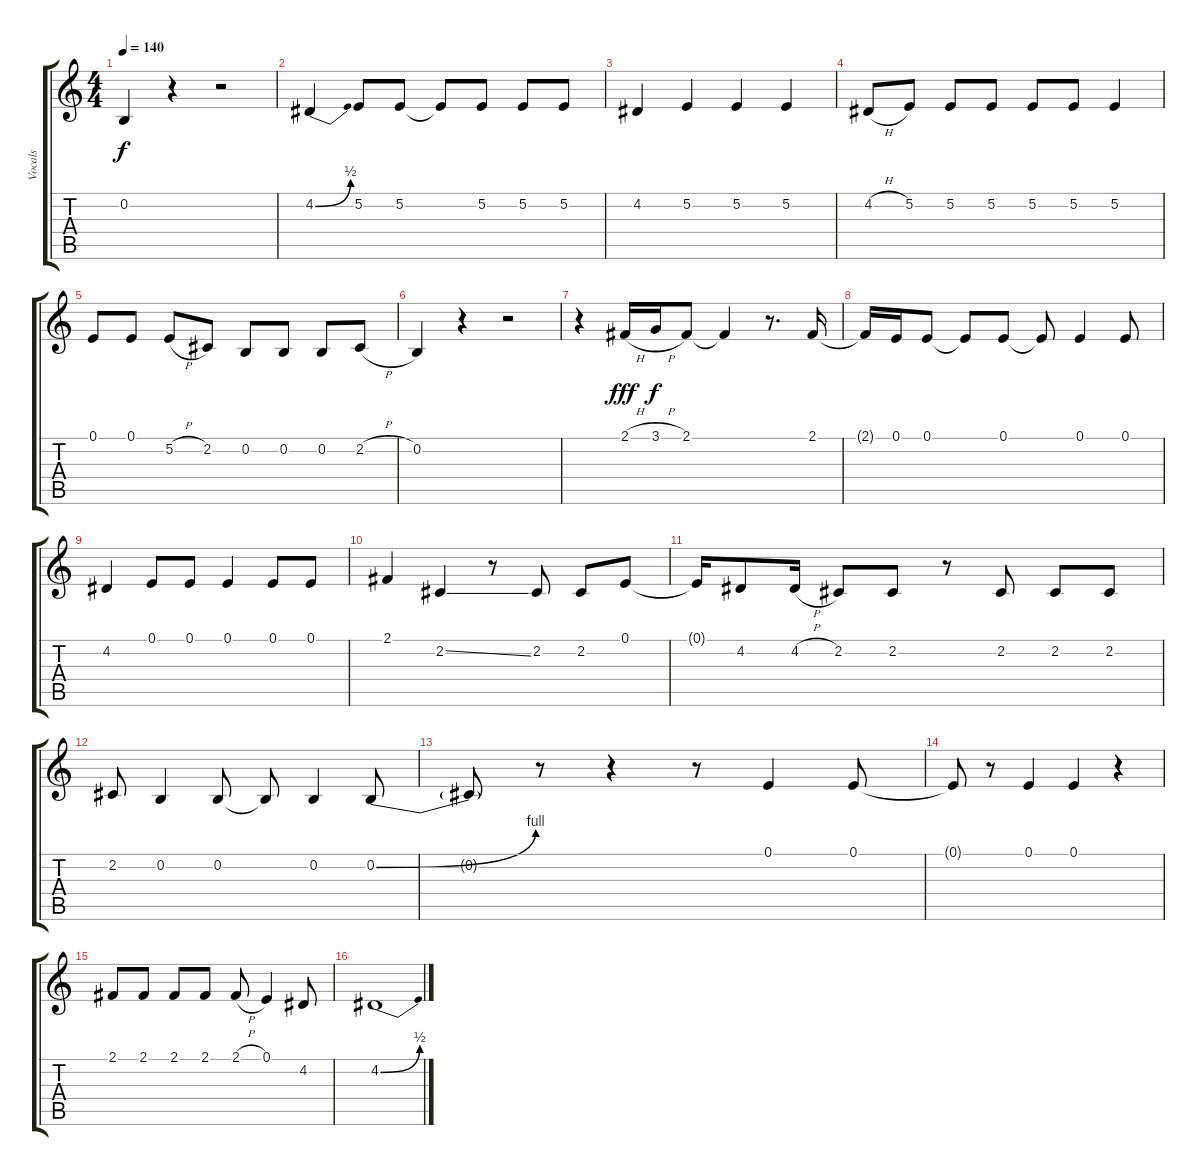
\track ("Vocals" "Vocals") {instrument trumpet}
\staff {score tabs}
\tuning (E4 B3 G3 D3 A2 E2) {hide}
\ts (4 4)
\tempo 140
\clef g2
\ks c
0.2{t}.4{dy f} r.4 r.2 |
4.2{be (bend 0 0 60 2)}.4 5.2.8 5.2.8 5.2{t}.8 5.2.8 5.2.8 5.2.8 |
4.2.4 5.2.4 5.2.4 5.2.4 |
4.2{h}.8 5.2.8 5.2.8 5.2.8 5.2.8 5.2.8 5.2.4 |
0.1.8 0.1.8 5.2{h}.8 2.2.8 0.2.8 0.2.8 0.2.8 2.2{h}.8 |
0.2.4 r.4 r.2 |
r.4 2.1{h}.16{dy fff} 3.1{h}.16{dy f} 2.1.8 2.1{t}.4 r.8{d} 2.1.16 |
2.1{t}.16 0.1.16 0.1.8 0.1{t}.8 0.1.8 0.1{t}.8 0.1.4 0.1.8 |
4.2.4 0.1.8 0.1.8 0.1.4 0.1.8 0.1.8 |
2.1.4 2.2{ss}.4 r.8 2.2.8 2.2.8 0.1.8 |
0.1{t}.16 4.2.8 4.2{h}.16 2.2.8 2.2.8 r.8 2.2.8 2.2.8 2.2.8 |
2.2.8 0.2.4 0.2.8 0.2{t}.8 0.2.4 0.2{be (bend 0 0 60 4)}.8 |
0.2{t}.8 r.8 r.4 r.8 0.1.4 0.1.8 |
0.1{t}.8 r.8 0.1.4 0.1.4 r.4 |
2.1.8 2.1.8 2.1.8 2.1.8 2.1{h}.8 0.1.4 4.2.8 |
4.2{be (bend 0 0 60 2)}.1
